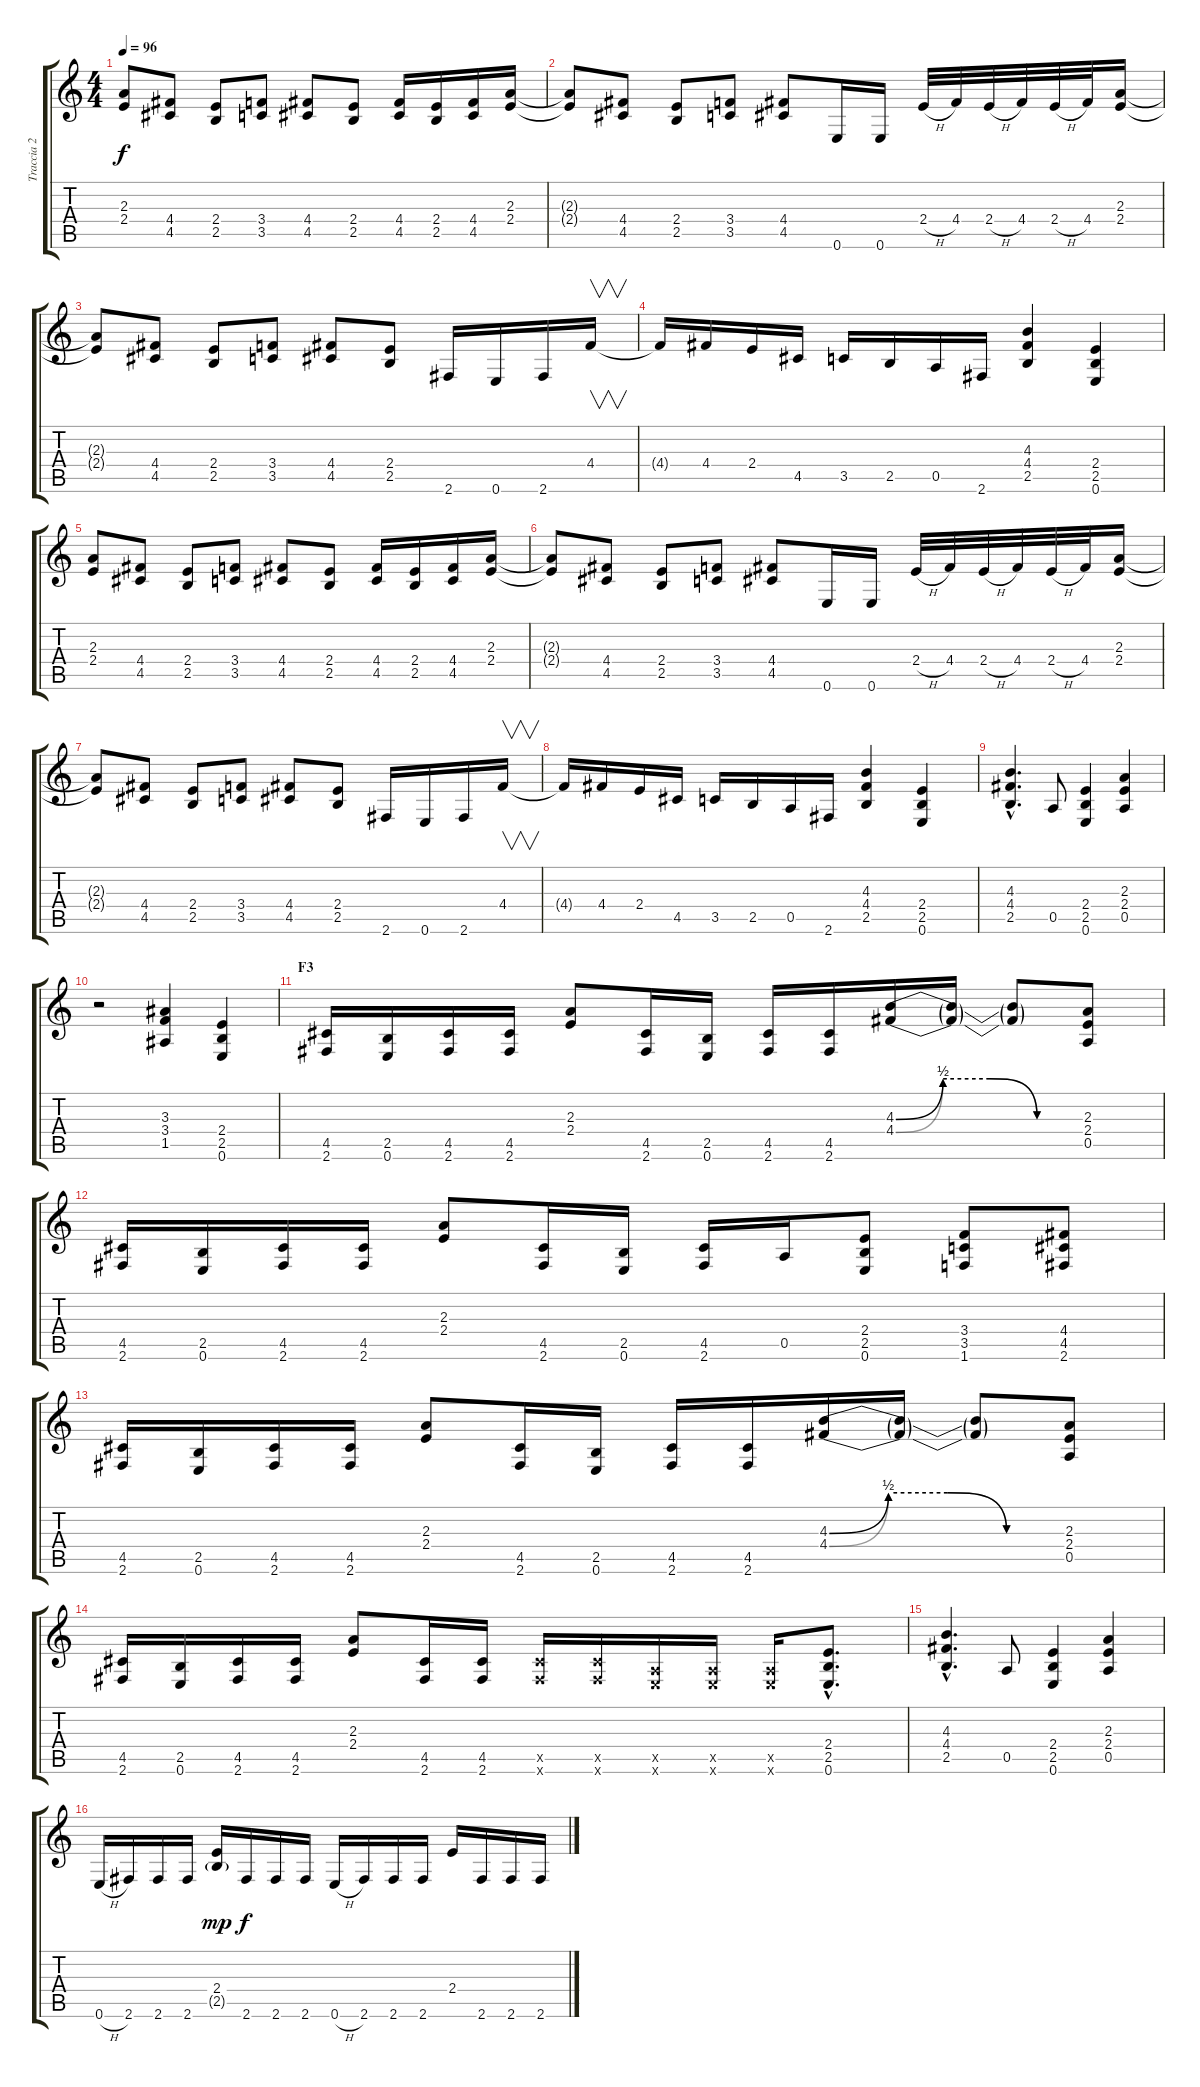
\track ("Traccia 2" "Traccia 2") {instrument distortionguitar}
\staff {score tabs}
\tuning (E4 B3 G3 D3 A2 E2) {hide}
\ts (4 4)
\tempo 96
\clef g2
\ks c
(2.3 2.4).8{dy f} (4.4 4.5).8 (2.4 2.5).8 (3.4 3.5).8 (4.4 4.5).8 (2.4 2.5).8 (4.4 4.5).16 (2.4 2.5).16 (4.4 4.5).16 (2.3 2.4).16 |
(2.3{t} 2.4{t}).8 (4.4 4.5).8 (2.4 2.5).8 (3.4 3.5).8 (4.4 4.5).8 0.6.16 0.6.16 2.4{h}.32 4.4.32 2.4{h}.32 4.4.32 2.4{h}.32 4.4.32 (2.3 2.4).16 |
(2.3{t} 2.4{t}).8 (4.4 4.5).8 (2.4 2.5).8 (3.4 3.5).8 (4.4 4.5).8 (2.4 2.5).8 2.6.16 0.6.16 2.6.16 4.4.16{v} |
4.4{t}.16 4.4.16 2.4.16 4.5.16 3.5.16 2.5.16 0.5.16 2.6.16 (4.3 4.4 2.5).4 (2.4 2.5 0.6).4 |
(2.3 2.4).8 (4.4 4.5).8 (2.4 2.5).8 (3.4 3.5).8 (4.4 4.5).8 (2.4 2.5).8 (4.4 4.5).16 (2.4 2.5).16 (4.4 4.5).16 (2.3 2.4).16 |
(2.3{t} 2.4{t}).8 (4.4 4.5).8 (2.4 2.5).8 (3.4 3.5).8 (4.4 4.5).8 0.6.16 0.6.16 2.4{h}.32 4.4.32 2.4{h}.32 4.4.32 2.4{h}.32 4.4.32 (2.3 2.4).16 |
(2.3{t} 2.4{t}).8 (4.4 4.5).8 (2.4 2.5).8 (3.4 3.5).8 (4.4 4.5).8 (2.4 2.5).8 2.6.16 0.6.16 2.6.16 4.4.16{v} |
4.4{t}.16 4.4.16 2.4.16 4.5.16 3.5.16 2.5.16 0.5.16 2.6.16 (4.3 4.4 2.5).4 (2.4 2.5 0.6).4 |
(4.3{hac} 4.4{hac} 2.5{hac}).4{d} 0.5.8 (2.4 2.5 0.6).4 (2.3 2.4 0.5).4 |
r.2 (3.3 3.4 1.5).4 (2.4 2.5 0.6).4 |
\section ("" "F3")
(4.5 2.6).16 (2.5 0.6).16 (4.5 2.6).16 (4.5 2.6).16 (2.3 2.4).8 (4.5 2.6).16 (2.5 0.6).16 (4.5 2.6).16 (4.5 2.6).16 (4.3{be (custom 0 0 15 2 30 2 45 0 60 0)} 4.4{be (custom 0 0 15 2 30 2 45 0 60 0)}).16 (4.3{t} 4.4{t}).16 (4.3{t} 4.4{t}).8 (2.3 2.4 0.5).8 |
(4.5 2.6).16 (2.5 0.6).16 (4.5 2.6).16 (4.5 2.6).16 (2.3 2.4).8 (4.5 2.6).16 (2.5 0.6).16 (4.5 2.6).16 0.5.16 (2.4 2.5 0.6).8 (3.4 3.5 1.6).8 (4.4 4.5 2.6).8 |
(4.5 2.6).16 (2.5 0.6).16 (4.5 2.6).16 (4.5 2.6).16 (2.3 2.4).8 (4.5 2.6).16 (2.5 0.6).16 (4.5 2.6).16 (4.5 2.6).16 (4.3{be (custom 0 0 15 2 30 2 45 0 60 0)} 4.4{be (custom 0 0 15 2 30 2 45 0 60 0)}).16 (4.3{t} 4.4{t}).16 (4.3{t} 4.4{t}).8 (2.3 2.4 0.5).8 |
(4.5 2.6).16 (2.5 0.6).16 (4.5 2.6).16 (4.5 2.6).16 (2.3 2.4).8 (4.5 2.6).16 (4.5 2.6).16 (4.5{x} 2.6{x}).16 (4.5{x} 2.6{x}).16 (0.5{x} 0.6{x}).16 (0.5{x} 0.6{x}).16 (0.5{x} 0.6{x}).16 (2.4{hac} 2.5{hac} 0.6{hac}).8{d} |
(4.3{hac} 4.4{hac} 2.5{hac}).4{d} 0.5.8 (2.4 2.5 0.6).4 (2.3 2.4 0.5).4 |
0.6{h}.16 2.6.16 2.6.16 2.6.16 (2.4 2.5{g}).16{dy mp} 2.6.16{dy f} 2.6.16 2.6.16 0.6{h}.16 2.6.16 2.6.16 2.6.16 2.4.16 2.6.16 2.6.16 2.6.16
